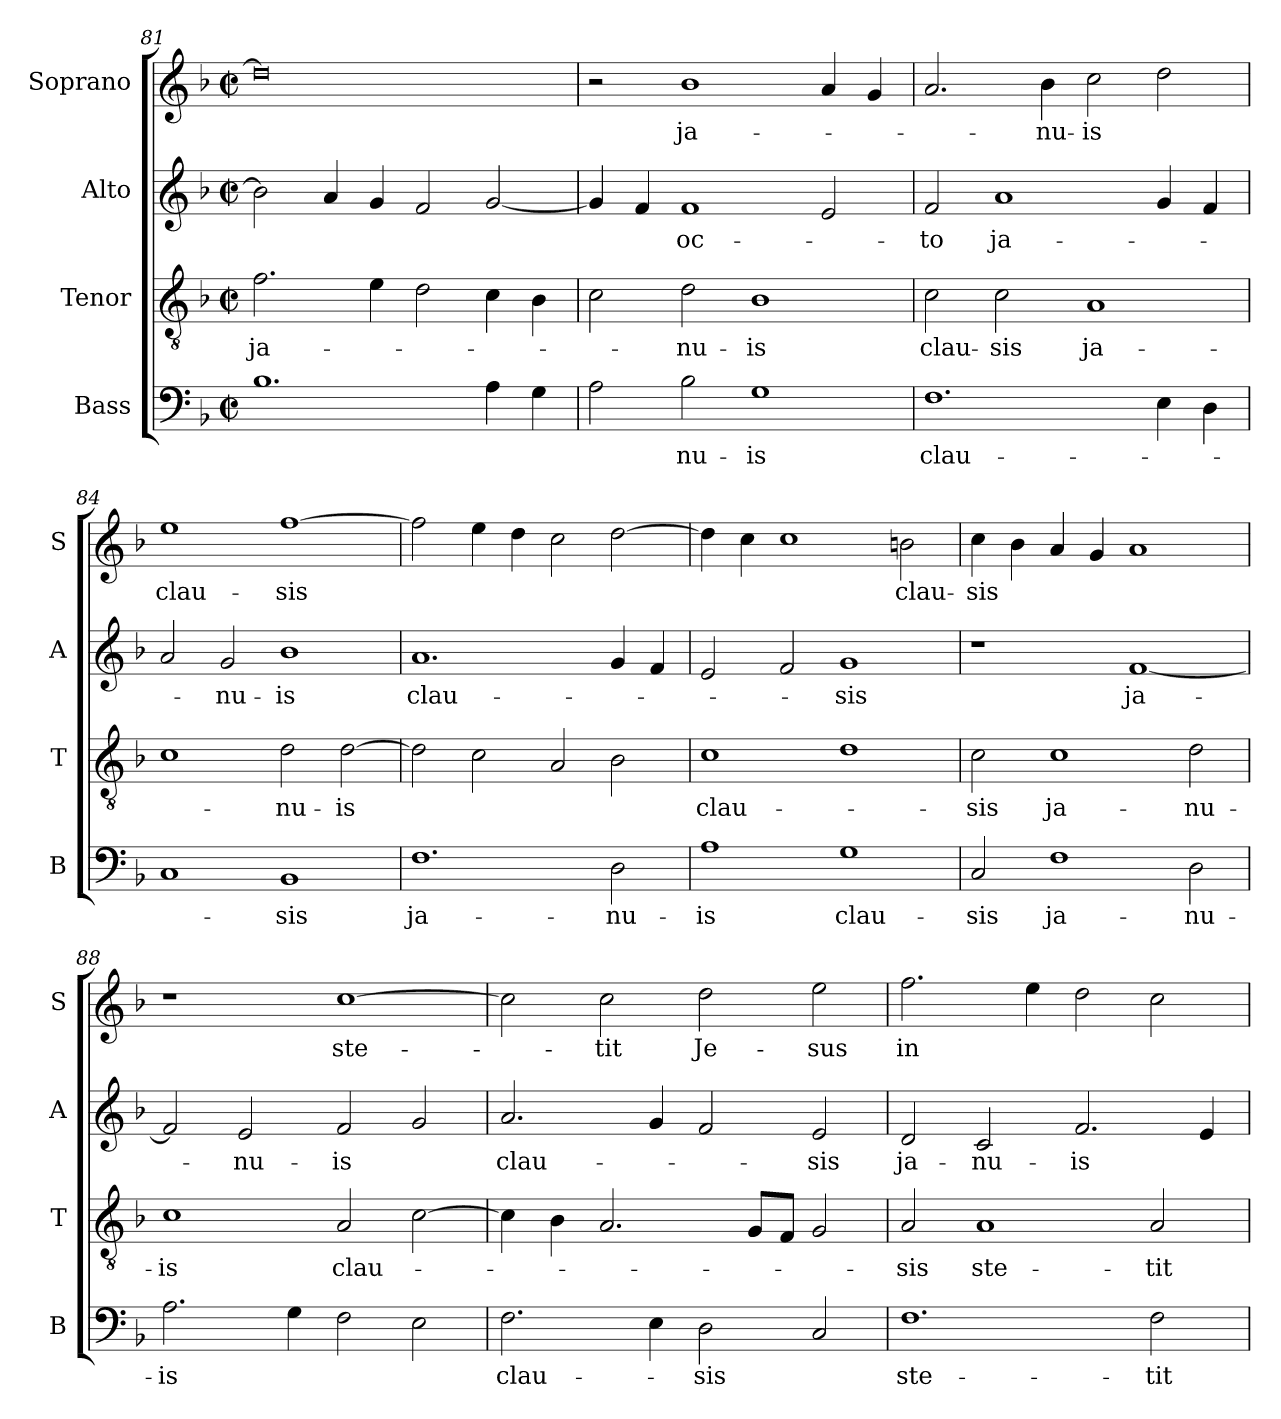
**kern	**text	**kern	**text	**kern	**text	**kern	**text
*part4	*part4	*part3	*part3	*part2	*part2	*part1	*part1
*staff4	*staff4	*staff3	*staff3	*staff2	*staff2	*staff1	*staff1
*I"Bass	*	*I"Tenor	*	*I"Alto	*	*I"Soprano	*
*I'B	*	*I'T	*	*I'A	*	*I'S	*
!!LO:LB:g=z
*clefF4	*	*clefGv2	*	*clefG2	*	*clefG2	*
*k[b-]	*	*k[b-]	*	*k[b-]	*	*k[b-]	*
*F:	*	*F:	*	*F:	*	*F:	*
*M2/2	*	*M2/2	*	*M2/2	*	*M2/2	*
*met(c|)	*	*met(c|)	*	*met(c|)	*	*met(c|)	*
=81	=81	=81	=81	=81	=81	=81	=81
!	!	!	!LO:LY:b	!	!	!	!
1.B-	.	2.f\	ja-	2b-\]	.	0dd]	.
.	.	.	.	4a/	.	.	.
.	.	4e\	.	4g/	.	.	.
.	.	2d\	.	2f/	.	.	.
4A\	.	4c\	.	[2g/	.	.	.
4G\	.	4B-\	.	.	.	.	.
=82	=82	=82	=82	=82	=82	=82	=82
2A\	.	2c\	.	4g/]	.	2r	.
.	.	.	.	4f/	.	.	.
!	!LO:LY:b	!	!LO:LY:b	!	!LO:LY:b	!	!LO:LY:b
2B-\	-nu-	2d\	-nu-	1f	oc-	1b-	ja-
!	!LO:LY:b	!	!LO:LY:b	!	!	!	!
1G	-is	1B-	-is	.	.	.	.
.	.	.	.	2e/	.	4a/	.
.	.	.	.	.	.	4g/	.
=83	=83	=83	=83	=83	=83	=83	=83
!	!LO:LY:b	!	!LO:LY:b	!	!LO:LY:b	!	!
1.F	clau-	2c\	clau-	2f/	-to	2.a/	.
!	!	!	!LO:LY:b	!	!LO:LY:b	!	!
.	.	2c\	-sis	1a	ja-	.	.
!	!	!	!	!	!	!	!LO:LY:b
.	.	.	.	.	.	4b-\	-nu-
!	!	!	!LO:LY:b	!	!	!	!LO:LY:b
.	.	1A	ja-	.	.	2cc\	-is
4E\	.	.	.	4g/	.	2dd\	.
4D\	.	.	.	4f/	.	.	.
=84	=84	=84	=84	=84	=84	=84	=84
!	!	!	!	!	!	!	!LO:LY:b
1C	.	1c	.	2a/	.	1ee	clau-
!	!	!	!	!	!LO:LY:b	!	!
.	.	.	.	2g/	-nu-	.	.
!	!LO:LY:b	!	!LO:LY:b	!	!LO:LY:b	!	!LO:LY:b
1BB-	-sis	2d\	-nu-	1b-	-is	[1ff	-sis
!	!	!	!LO:LY:b	!	!	!	!
.	.	[2d\	-is	.	.	.	.
=85	=85	=85	=85	=85	=85	=85	=85
!	!LO:LY:b	!	!	!	!LO:LY:b	!	!
1.F	ja-	2d\]	.	1.a	clau-	2ff\]	.
.	.	2c\	.	.	.	4ee\	.
.	.	.	.	.	.	4dd\	.
.	.	2A/	.	.	.	2cc\	.
!	!LO:LY:b	!	!	!	!	!	!
2D\	-nu-	2B-\	.	4g/	.	[2dd\	.
.	.	.	.	4f/	.	.	.
!!LO:LB:g=z
=86	=86	=86	=86	=86	=86	=86	=86
!	!LO:LY:b	!	!LO:LY:b	!	!	!	!
1A	-is	1c	clau-	2e/	.	4dd\]	.
.	.	.	.	.	.	4cc\	.
.	.	.	.	2f/	.	1cc	.
!	!LO:LY:b	!	!	!	!LO:LY:b	!	!
1G	clau-	1d	.	1g	-sis	.	.
!	!	!	!	!	!	!	!LO:LY:b
.	.	.	.	.	.	2bn\	clau-
=87	=87	=87	=87	=87	=87	=87	=87
!	!LO:LY:b	!	!LO:LY:b	!	!	!	!LO:LY:b
2C/	-sis	2c\	-sis	1r	.	4cc\	-sis
.	.	.	.	.	.	4b-\	.
!	!LO:LY:b	!	!LO:LY:b	!	!	!	!
1F	ja-	1c	ja-	.	.	4a/	.
.	.	.	.	.	.	4g/	.
!	!	!	!	!	!LO:LY:b	!	!
.	.	.	.	[1f	ja-	1a	.
!	!LO:LY:b	!	!LO:LY:b	!	!	!	!
2D\	-nu-	2d\	-nu-	.	.	.	.
=88	=88	=88	=88	=88	=88	=88	=88
!	!LO:LY:b	!	!LO:LY:b	!	!	!	!
2.A\	-is	1c	-is	2f/]	.	1r	.
!	!	!	!	!	!LO:LY:b	!	!
.	.	.	.	2e/	-nu-	.	.
4G\	.	.	.	.	.	.	.
!	!	!	!LO:LY:b	!	!LO:LY:b	!	!LO:LY:b
2F\	.	2A/	clau-	2f/	-is	[1cc	ste-
2E\	.	[2c\	.	2g/	.	.	.
=89	=89	=89	=89	=89	=89	=89	=89
!	!LO:LY:b	!	!	!	!LO:LY:b	!	!
2.F\	clau-	4c\]	.	2.a/	clau-	2cc\]	.
.	.	4B-\	.	.	.	.	.
!	!	!	!	!	!	!	!LO:LY:b
.	.	2.A/	.	.	.	2cc\	-tit
4E\	.	.	.	4g/	.	.	.
!	!LO:LY:b	!	!	!	!	!	!LO:LY:b
2D\	-sis	.	.	2f/	.	2dd\	Je-
.	.	8G/L	.	.	.	.	.
.	.	8F/J	.	.	.	.	.
!	!	!	!	!	!LO:LY:b	!	!LO:LY:b
2C/	.	2G/	.	2e/	-sis	2ee\	-sus
=90	=90	=90	=90	=90	=90	=90	=90
!	!LO:LY:b	!	!LO:LY:b	!	!LO:LY:b	!	!LO:LY:b
1.F	ste-	2A/	-sis	2d/	ja-	2.ff\	in
!	!	!	!LO:LY:b	!	!LO:LY:b	!	!
.	.	1A	ste-	2c/	-nu-	.	.
.	.	.	.	.	.	4ee\	.
!	!	!	!	!	!LO:LY:b	!	!
.	.	.	.	2.f/	-is	2dd\	.
!	!LO:LY:b	!	!LO:LY:b	!	!	!	!
2F\	-tit	2A/	-tit	.	.	2cc\	.
.	.	.	.	4e/	.	.	.
=	=	=	=	=	=	=	=
*-	*-	*-	*-	*-	*-	*-	*-
